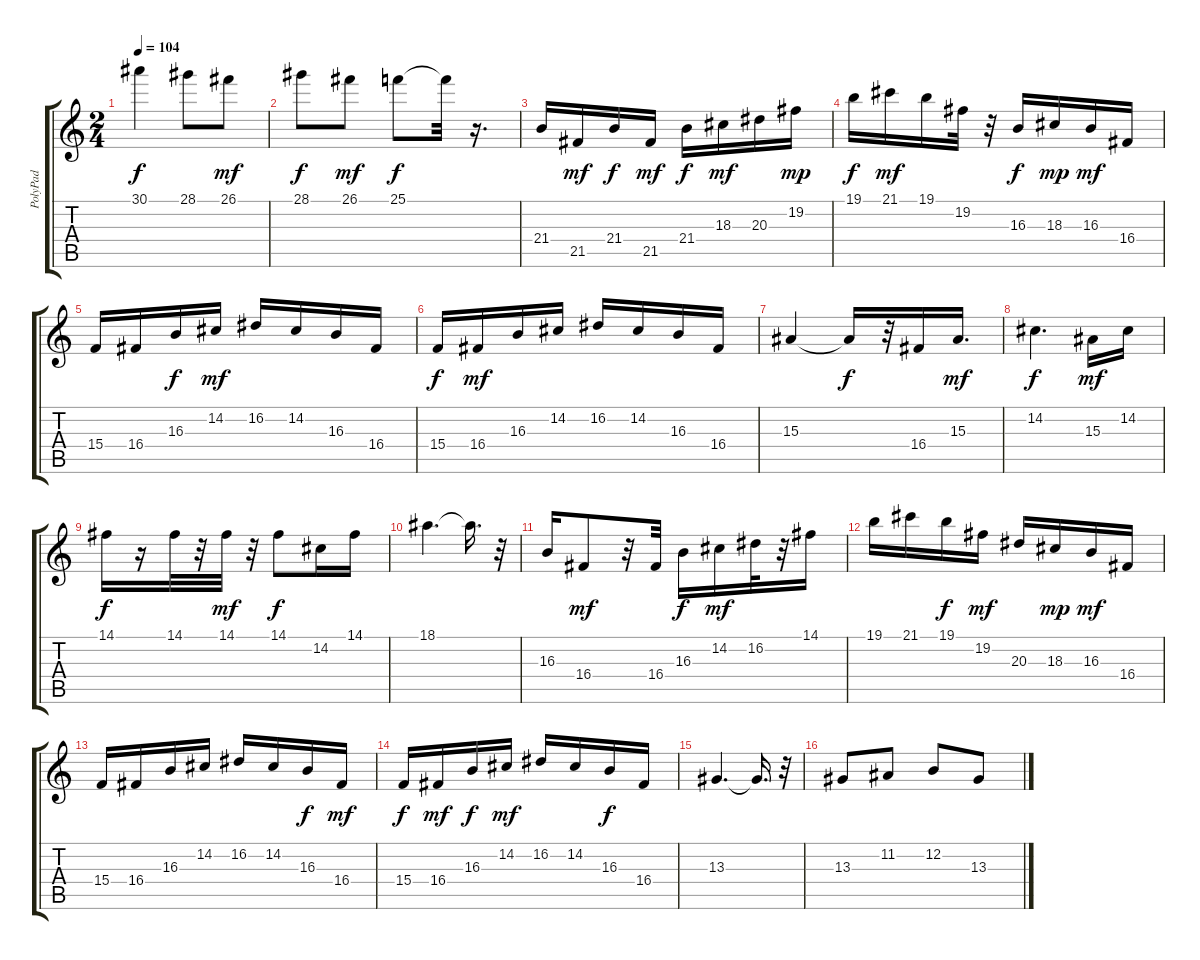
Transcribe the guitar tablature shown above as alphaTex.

\track ("PolyPad " "PolyPad ") {instrument pad3polysynth}
\staff {score tabs}
\tuning (E4 B3 G3 D3 A2 E2) {hide}
\ts (2 4)
\tempo 104
\clef g2
\ks c
30.1{t}.4{dy f} 28.1.8 26.1.8{dy mf} |
28.1.8{dy f} 26.1.8{dy mf} 25.1.8{dy f} 25.1{t}.32 r.16{d} |
21.4.16 21.5.16{dy mf} 21.4.16{dy f} 21.5.16{dy mf} 21.4.16{dy f} 18.3.16{dy mf} 20.3.16 19.2.16{dy mp} |
19.1.16{dy f} 21.1.16{dy mf} 19.1.16 19.2.32 r.32 16.3.16{dy f} 18.3.16{dy mp} 16.3.16{dy mf} 16.4.16 |
15.4.16 16.4.16 16.3.16{dy f} 14.2.16{dy mf} 16.2.16 14.2.16 16.3.16 16.4.16 |
15.4.16{dy f} 16.4.16{dy mf} 16.3.16 14.2.16 16.2.16 14.2.16 16.3.16 16.4.16 |
15.3.4 15.3{t}.16{dy f} r.32 16.4.16 15.3.16{d dy mf} |
14.2.4{d dy f} 15.3.16{dy mf} 14.2.16 |
14.1.16{dy f} r.16 14.1.32 r.32 14.1.32{dy mf} r.32 14.1.8{dy f} 14.2.16 14.1.16 |
18.1.4{d} 18.1{t}.16{d} r.32 |
16.3.16 16.4.8{dy mf} r.32 16.4.32 16.3.16{dy f} 14.2.16{dy mf} 16.2.32 r.32 14.1.16 |
19.1.16 21.1.16 19.1.16{dy f} 19.2.16{dy mf} 20.3.16 18.3.16{dy mp} 16.3.16{dy mf} 16.4.16 |
15.4.16 16.4.16 16.3.16 14.2.16 16.2.16 14.2.16 16.3.16{dy f} 16.4.16{dy mf} |
15.4.16{dy f} 16.4.16{dy mf} 16.3.16{dy f} 14.2.16{dy mf} 16.2.16 14.2.16 16.3.16{dy f} 16.4.16 |
13.3.4{d} 13.3{t}.16{d} r.32 |
13.3.8 11.2.8 12.2.8 13.3.8
